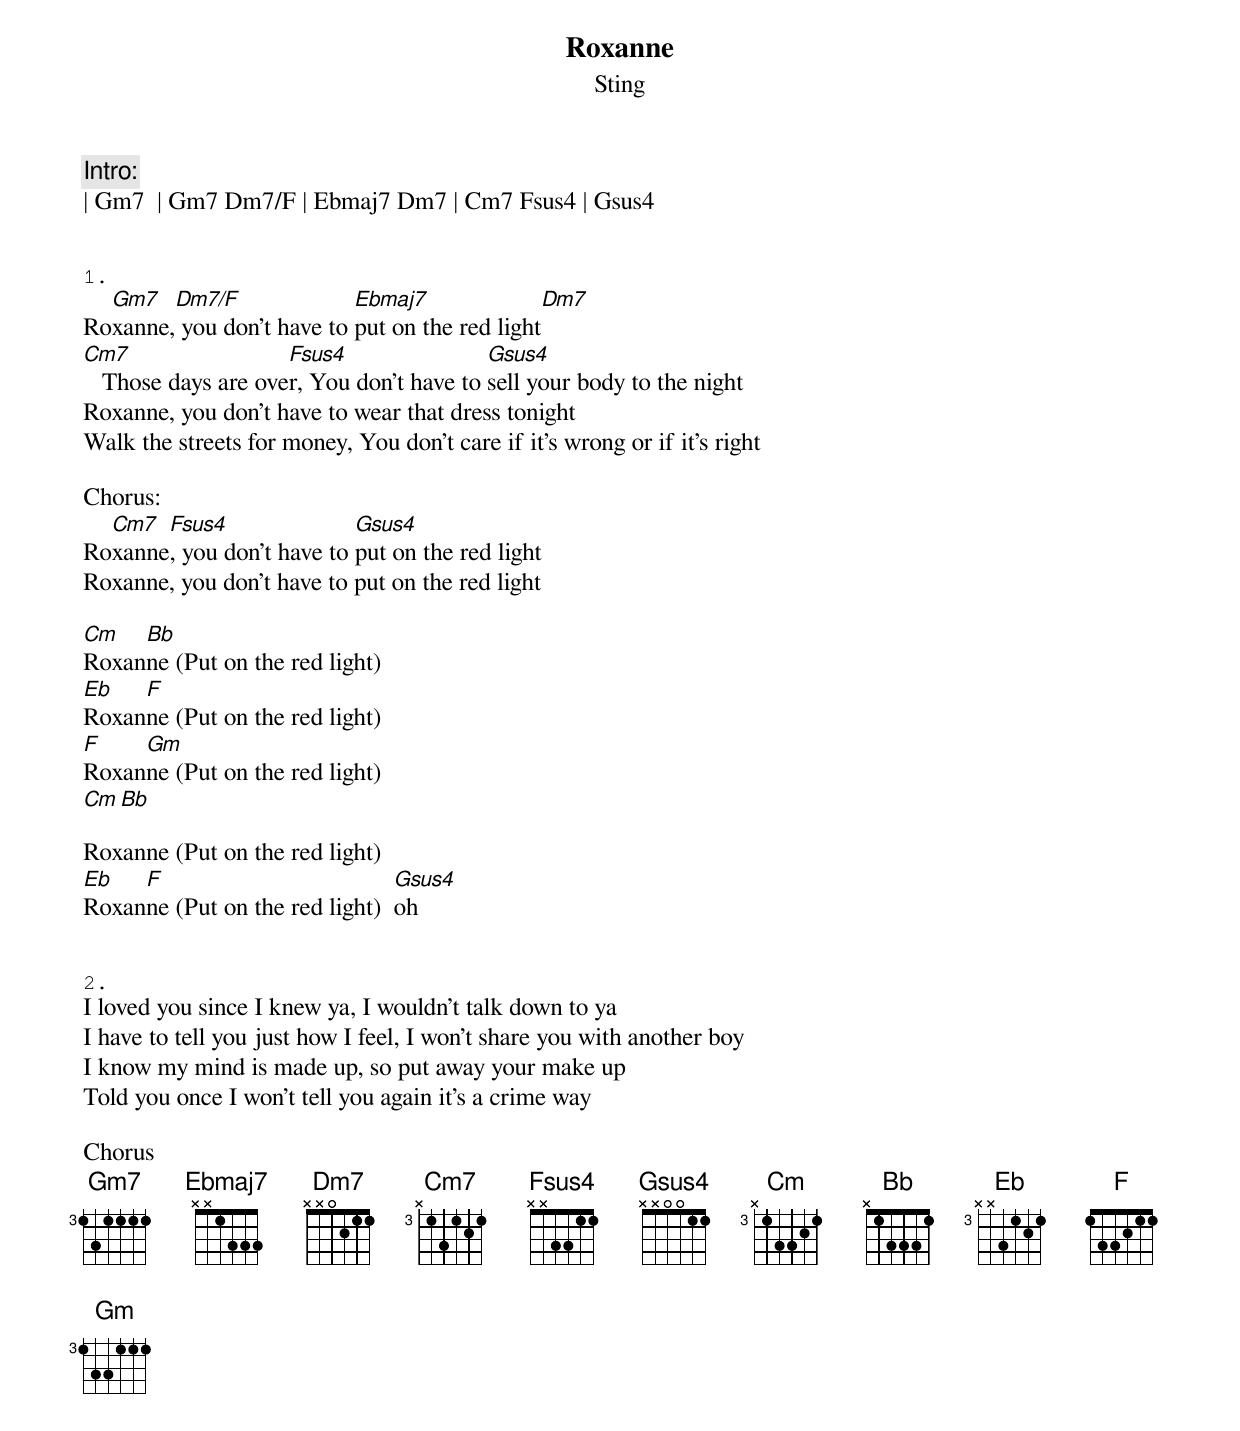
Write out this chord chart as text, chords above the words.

Roxanne
Sting

Intro:
| Gm7  | Gm7 Dm7/F | Ebmaj7 Dm7 | Cm7 Fsus4 | Gsus4


1.
  Gm7   Dm7/F              Ebmaj7              Dm7
Roxanne, you don't have to put on the red light
Cm7                  Fsus4                Gsus4
   Those days are over, You don't have to sell your body to the night
Roxanne, you don't have to wear that dress tonight
Walk the streets for money, You don't care if it's wrong or if it's right

Chorus:
  Cm7  Fsus4               Gsus4
Roxanne, you don't have to put on the red light
Roxanne, you don't have to put on the red light

Cm   Bb
Roxanne (Put on the red light)
Eb   F
Roxanne (Put on the red light)
F    Gm
Roxanne (Put on the red light)
Cm   Bb

Roxanne (Put on the red light)
Eb   F                          Gsus4
Roxanne (Put on the red light)  oh


2.
I loved you since I knew ya, I wouldn't talk down to ya
I have to tell you just how I feel, I won't share you with another boy
I know my mind is made up, so put away your make up
Told you once I won't tell you again it's a crime way

Chorus
